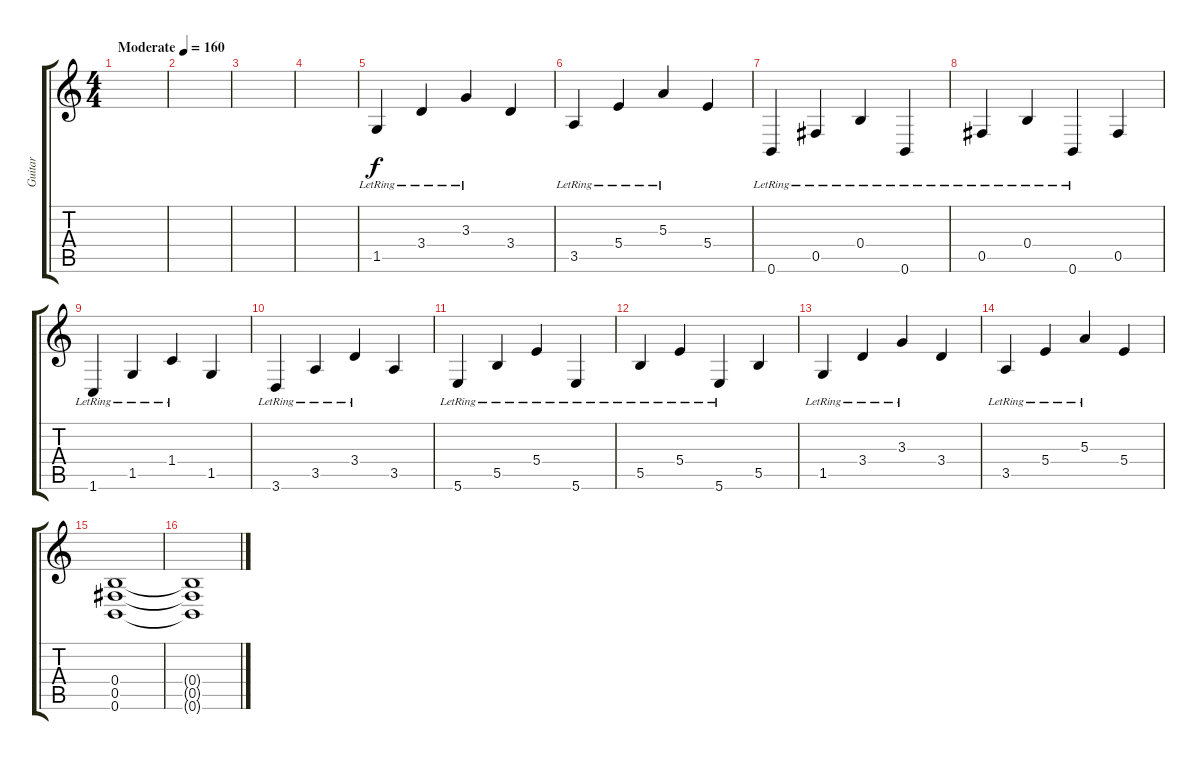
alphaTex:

\track ("Guitar" "Guitar") {instrument distortionguitar}
\staff {score tabs}
\tuning (Db4 Ab3 E3 B2 Gb2 B1) {hide}
\ts (4 4)
\tempo (160 "Moderate")
\clef g2
\ks c
|
|
|
|
1.5{lr}.4 3.4{lr}.4 3.3{lr}.4 3.4.4 |
3.5{lr}.4 5.4{lr}.4 5.3{lr}.4 5.4.4 |
0.6{lr}.4 0.5{lr}.4 0.4{lr}.4 0.6{lr}.4 |
0.5{lr}.4 0.4{lr}.4 0.6{lr}.4 0.5.4 |
1.6{lr}.4 1.5{lr}.4 1.4{lr}.4 1.5.4 |
3.6{lr}.4 3.5{lr}.4 3.4{lr}.4 3.5.4 |
5.6{lr}.4 5.5{lr}.4 5.4{lr}.4 5.6{lr}.4 |
5.5{lr}.4 5.4{lr}.4 5.6{lr}.4 5.5.4 |
1.5{lr}.4 3.4{lr}.4 3.3{lr}.4 3.4.4 |
3.5{lr}.4 5.4{lr}.4 5.3{lr}.4 5.4.4 |
(0.4 0.5 0.6).1 |
(0.4{t} 0.5{t} 0.6{t}).1
